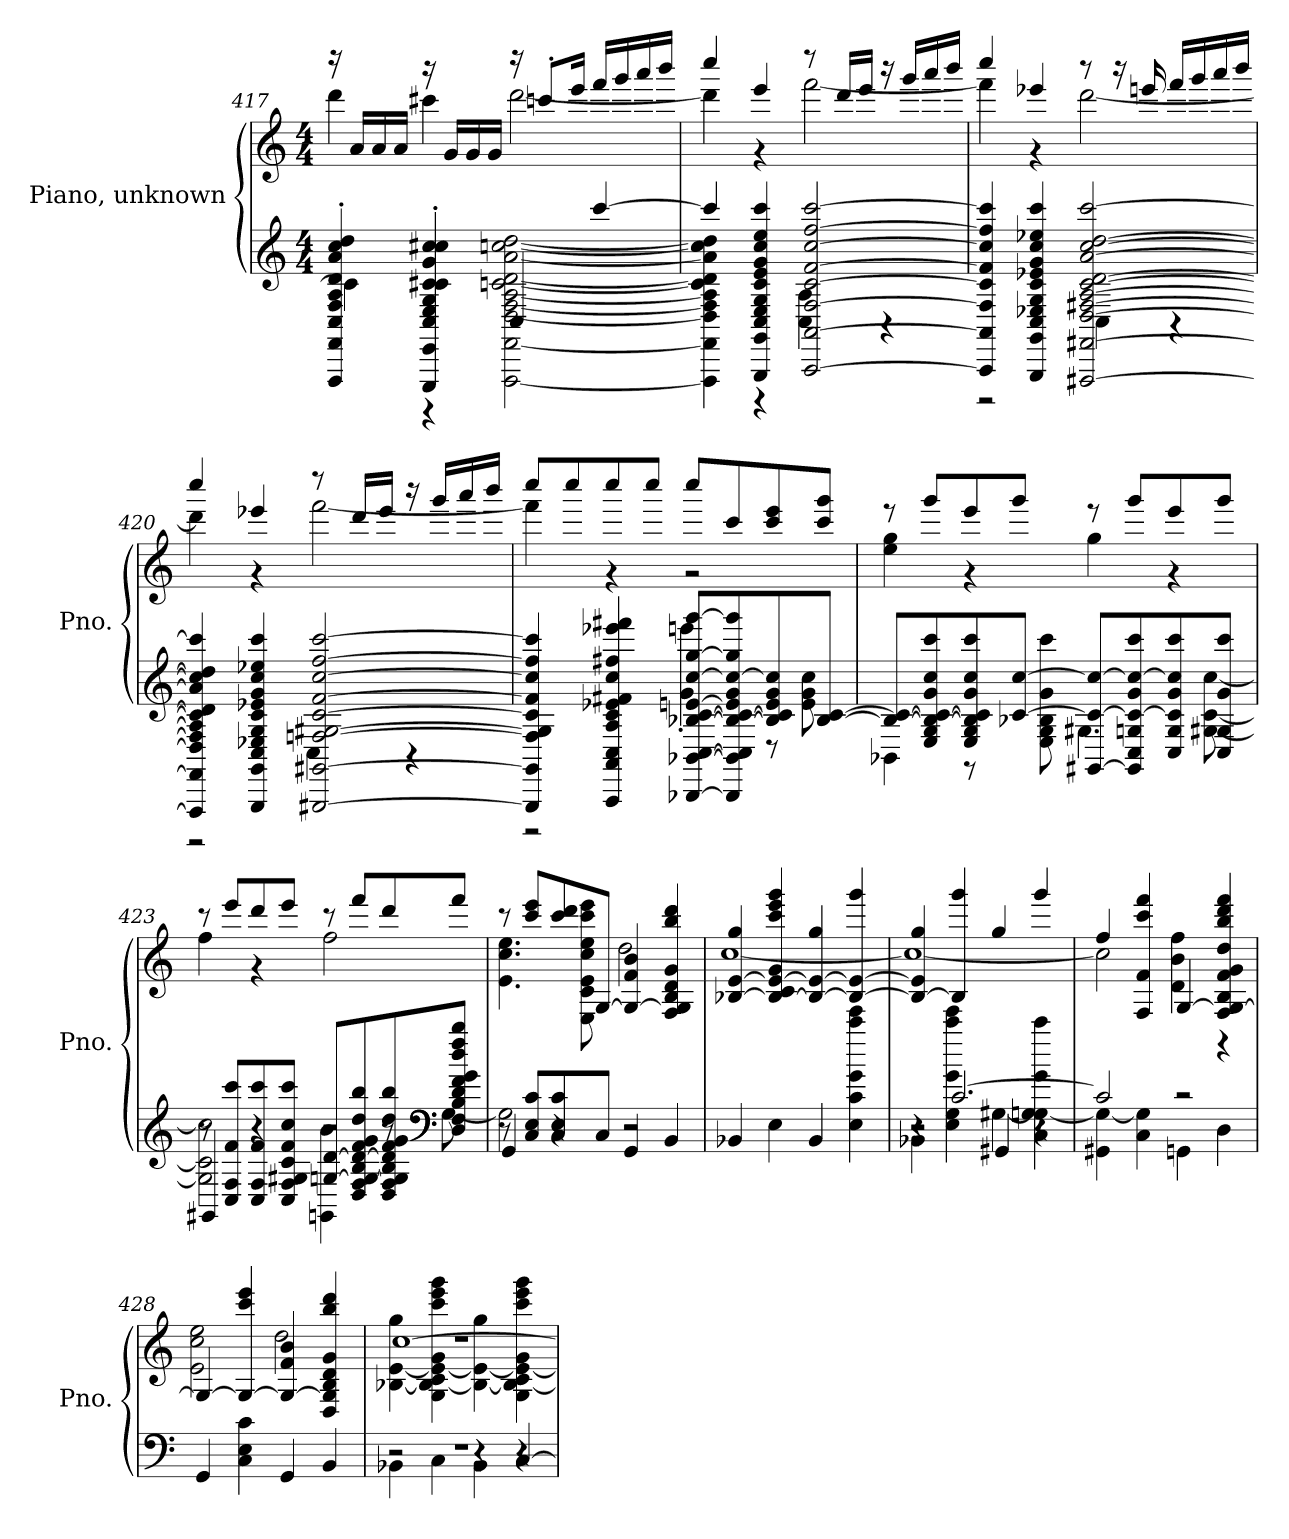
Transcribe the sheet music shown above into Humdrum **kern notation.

**kern	**kern
*part1	*part1
*staff2	*staff1
*I"Piano, unknown	*
*I'Pno.	*
*clefG2	*clefG2
*k[]	*k[]
*M4/4	*M4/4
=417	=417
*^	*^
4FFF/' 4FF/' 4C/' 4F/' 4A/' 4d/' 4a/' 4cc/' 4dd/'	4c\]	16r	4ddd\
.	.	16a/LL	.
.	.	16a/	.
.	.	16a/JJ	.
4EEE/' 4EE/' 4C/' 4E/' 4G/' 4c/' 4c#X/' 4g/' 4cc/' 4cc#X/'	4r	16r	4ccc#X\
.	.	16g/LL	.
.	.	16g/	.
.	.	16g/JJ	.
4C/	[2FFF\ [2FF\ [2D\ [2F\ [2A\ [2cn\ [2d\ [2a\ [2ccn\ [2dd\	16r	[2ddd\
.	.	8cccn'/L	.
.	.	16eee/Jk	.
[4ccc/	.	16fff/LL	.
.	.	16ggg/	.
.	.	16aaa/	.
.	.	16bbb/JJ	.
=418	=418	=418	=418
4ccc/]	4FFF\] 4FF\] 4D\] 4F\] 4A\] 4c\] 4d\] 4a\] 4cc\] 4dd\]	4cccc/	4ddd\]
4GGG/ 4GG/ 4C/ 4E/ 4G/ 4c/ 4e/ 4g/ 4cc/ 4ee/ 4ccc/	4r	4eee/	4r
[2AAA/ [2AA/ [2F/ [2c/ [2f/ [2cc/ [2ff/ [2ccc/	4C\ 4A\	8r	[2fff\
.	.	16ddd/LL	.
.	.	16eee/JJ	.
.	4r	16r	.
.	.	16ggg/LL	.
.	.	16aaa/	.
.	.	16bbb/JJ	.
!!LO:LB:g=z	!!
=419	=419	=419	=419
4AAA/] 4AA/] 4F/] 4c/] 4f/] 4cc/] 4ff/] 4ccc/]	2r	4cccc/	4fff\]
4GGG/ 4GG/ 4C/ 4E-X/ 4G/ 4c/ 4e-X/ 4g/ 4cc/ 4ee-X/ 4ccc/	.	4eee-X/	4r
[2FFF#X/ [2FF#X/ [2D/ [2F#X/ [2A/ [2c/ [2d/ [2a/ [2cc/ [2dd/ [2ccc/	4C\	8r	[2ddd\
.	.	16r	.
.	.	16eeen/	.
.	4r	16fff/LL	.
.	.	16ggg/	.
.	.	16aaa/	.
.	.	16bbb/JJ	.
=420	=420	=420	=420
4FFF#/] 4FF#/] 4D/] 4F#/] 4A/] 4c/] 4d/] 4a/] 4cc/] 4dd/] 4ccc/]	2r	4cccc/	4ddd\]
4GGG/ 4GG/ 4C/ 4E-X/ 4G/ 4c/ 4e-X/ 4g/ 4cc/ 4ee-X/ 4ccc/	.	4eee-X/	4r
[2GGG#X/ [2GG#X/ [2Fn/ [2G#X/ [2c/ [2f/ [2cc/ [2ff/ [2ccc/	4C\	8r	[2fff\
.	.	16ddd/LL	.
.	.	16eee-/JJ	.
.	4r	16r	.
.	.	16ggg/LL	.
.	.	16aaa/	.
.	.	16bbb/JJ	.
=421	=421	=421	=421
4GGG#/] 4GG#/] 4F/] 4G#/] 4c/] 4f/] 4cc/] 4ff/] 4ccc/]	2r	8cccc/L	4fff\]
.	.	8cccc/	.
4AAA/ 4AA/ 4C/ 4A/ 4c/ 4e-X/ 4f#X/ 4cc/ 4ff#X/ 4eee-X/ 4fff#X/	.	8cccc/	4r
.	.	8cccc/J	.
[8BBB-X/ [8BB-X/ [8C/ [8B-X/ [8c/ [8en/ [8cc/ [8gg/ [8ggg/L	4g\' 4eeen\'	8cccc/L	2r
8BBB-/] 8BB-/] 8C/] 8B-/_ 8c/_ 8e/] 8g/ 8cc/_ 8gg/] 8ggg/]	.	8ccc/	.
8B-/] 8c/] 8e/ 8g/ 8cc/]	8r	8ccc/ 8eee/	.
[8B-/ [8c/J	8e\ 8g\ 8cc\	8ccc/ 8ggg/J	.
!!LO:PB:g=z	!!
=422	=422	=422	=422
8B-/_ 8c/_L	4BB-X\	8r	4ee\ 4gg\
8E/ 8G/ 8B-/_ 8c/_ 8g/ 8cc/ 8ccc/	.	8ggg/L	.
8E/ 8G/ 8B-/] 8c/] 8g/ 8cc/ 8ccc/	8r	8eee/	4r
[8c/ [8cc/J	8E\ 8G\ 8B-X\ 8g\ 8ccc\	8ggg/J	.
[8GG#X/ 8c/_ 8cc/_L	4.G#X\	8r	4gg\
8GG#/] 8C/ 8Gn/ 8c/_ 8g/ 8cc/_ 8ccc/	.	8ggg/L	.
8C/ 8G/ 8c/] 8g/ 8cc/] 8ccc/	.	8eee/	4r
8C/ 8G/ 8g/ 8ccc/J	[8G#X\ [8c\ [8cc\	8ggg/J	.
=423	=423	=423	=423
*	*^	*	*
8r	2G#\] 2c\] 2cc\]	4GG#X/	8r	4ff\
8C/ 8F/ 8f/ 8ccc/L	.	.	8eee/L	.
8C/ 8F/ 8f/ 8ccc/	.	4r	8ddd/	4r
8C/ 8F/ 8G#X/ 8c/ 8f/ 8cc/ 8ccc/J	.	.	8eee/J	.
[8Gn/ [8d/L	4GGn\ 4b\	2r	8r	2ff\
8D/ 8F/ 8G/_ 8B/ 8d/_ 8f/ 8g/ 8dd/ 8bb/	.	.	8fff/L	.
8D/ 8F/ 8G/] 8B/ 8d/] 8f/ 8g/ 8dd/ 8bb/	8r	.	8ddd/	.
*clefF4	*	*	*	*
8D/ 8F/ 8B/ 8d/ 8f/ 8g/ 8dd/ 8ff/ 8bb/J	[8G\	.	8fff/J	.
!!LO:LB:g=z	!!
=424	=424	=424	=424	=424
8r	2G\]	4GG/	8r	4.e\ 4.cc\ 4.ee\
8C/ 8E/ 8c/L	.	.	8ccc/ 8eee/L	.
8C/ 8E/ 8c/	.	4r	8ccc/ 8ddd/	.
8C/J	.	.	[8G/J	8E\ 8c\ 8e\ 8cc\ 8ee\ 8ccc\ 8eee\
4GG/	2r	2r	4G/_ 4f/ 4b/	2dd\
4BB/	.	.	4F/ 4G/] 4B/ 4d/ 4g/ 4bb/ 4ddd/	.
*v	*v	*v	*	*
=425	=425	=425
4BB-X/	[4B-X/ [4e/ 4gg/	[1cc
4E\	4B-/_ 4c/ 4e/_ 4g/ 4ccc/ 4eee/ 4ggg/	.
4BB-/	4B-/_ 4e/_ 4gg/	.
4E\ 4c\ 4g\ 4ccc\ 4eee\	4B-/_ 4e/_ 4ggg/	.
=426	=426	=426
*^	*	*
*	*^	*	*
4r	4BB-X\	2r	4B-/_ 4e/] 4gg/	1cc_
[2.c/	4E\ 4G\ 4g\ 4ccc\ 4eee\	.	4B-/] 4ggg/	.
.	[4G#X\	4GG#X/	4gg/	.
.	4C\ 4Gn\ 4G#\_ 4g\ 4ccc\	4r	4ggg/	.
*	*v	*v	*	*
=427	=427	=427	=427
2c/]	4GG#X\ 4G#\_	4ff/	2cc\]
.	4C\ 4G#\]	4F/ 4f/ 4ccc/ 4fff/	.
2r	4GGn\	[4G/	4d\ 4b\ 4ff\
.	4D\	4F/ 4G/_ 4B/ 4f/ 4g/ 4dd/ 4bb/ 4ddd/ 4fff/	4r
*v	*v	*	*
=428	=428	=428
4GG/	4G/_	2e\ 2cc\ 2ee\
4C\ 4E\ 4c\	4G/_ 4ccc/ 4eee/	.
4GG/	4G/_ 4f/ 4b/	2dd\
4BB/	4D/ 4G/] 4B/ 4d/ 4g/ 4bb/ 4ddd/	.
!!LO:LB:g=z
=429	=429	=429
*^	*	*^
*	*^	*	*	*
1r	4BB-X\	2r	1r	[4B-X\ [4e\ 4gg\	[1cc
.	4C\	.	.	4G\ 4B-\_ 4c\ 4e\_ 4g\ 4ccc\ 4eee\ 4ggg\	.
.	4BB-\	4r	.	4B-\_ 4e\_ 4gg\	.
.	4r	[4C/	.	4G\ 4B-\_ 4c\ 4e\_ 4g\ 4ccc\ 4eee\ 4ggg\	.
*v	*v	*v	*	*	*
*	*v	*v	*v
=	=
*-	*-
